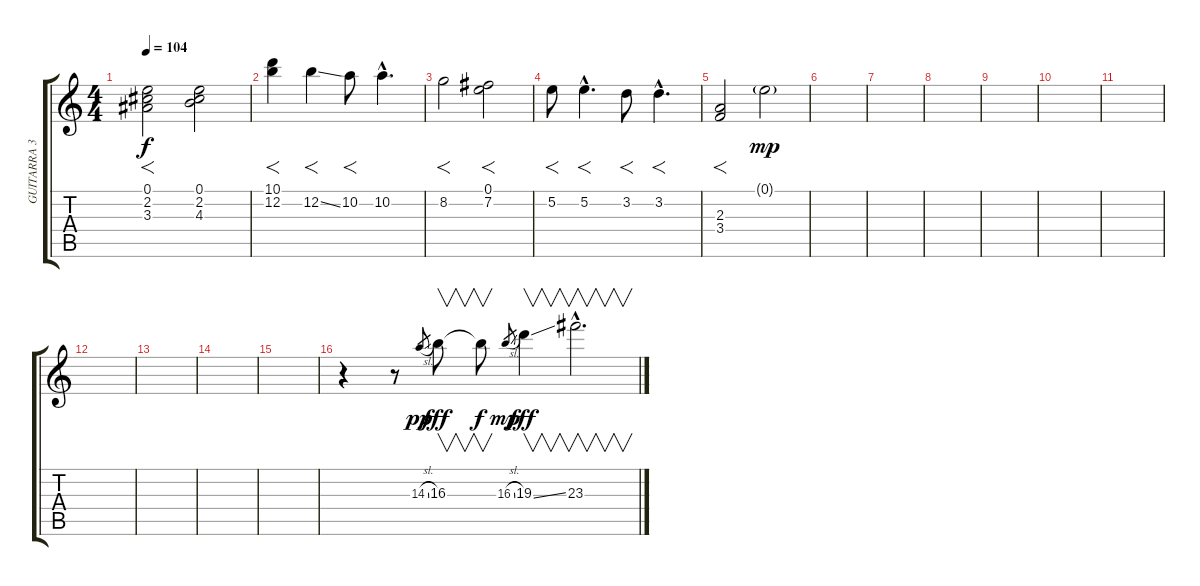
\track ("GUITARRA 3" "GUITARRA 3") {instrument distortionguitar}
\staff {score tabs}
\tuning (E4 B3 G3 D3 A2 E2) {hide}
\ts (4 4)
\tempo 104
\clef g2
\ks c
(0.1 2.2 3.3).2{f dy f} (0.1 2.2 4.3).2 |
(10.1 12.2).4{f} 12.2{ss}.4{f} 10.2.8{f} 10.2{hac}.4{d} |
8.2.2{f} (0.1 7.2).2{f} |
5.2.8{f} 5.2{hac}.4{f d} 3.2.8{f} 3.2{hac}.4{f d} |
(2.3 3.4).2{f} 0.1{g}.2{dy mp} |
|
|
|
|
|
|
|
|
|
|
r.4 r.8 14.3{sl}.8{gr dy pp} 16.3.8{v dy fff} 16.3{t}.8{v dy f} 16.3{sl}.8{gr dy mp} 19.3{ss}.4{v dy fff} 23.3{hac}.2{v d}
